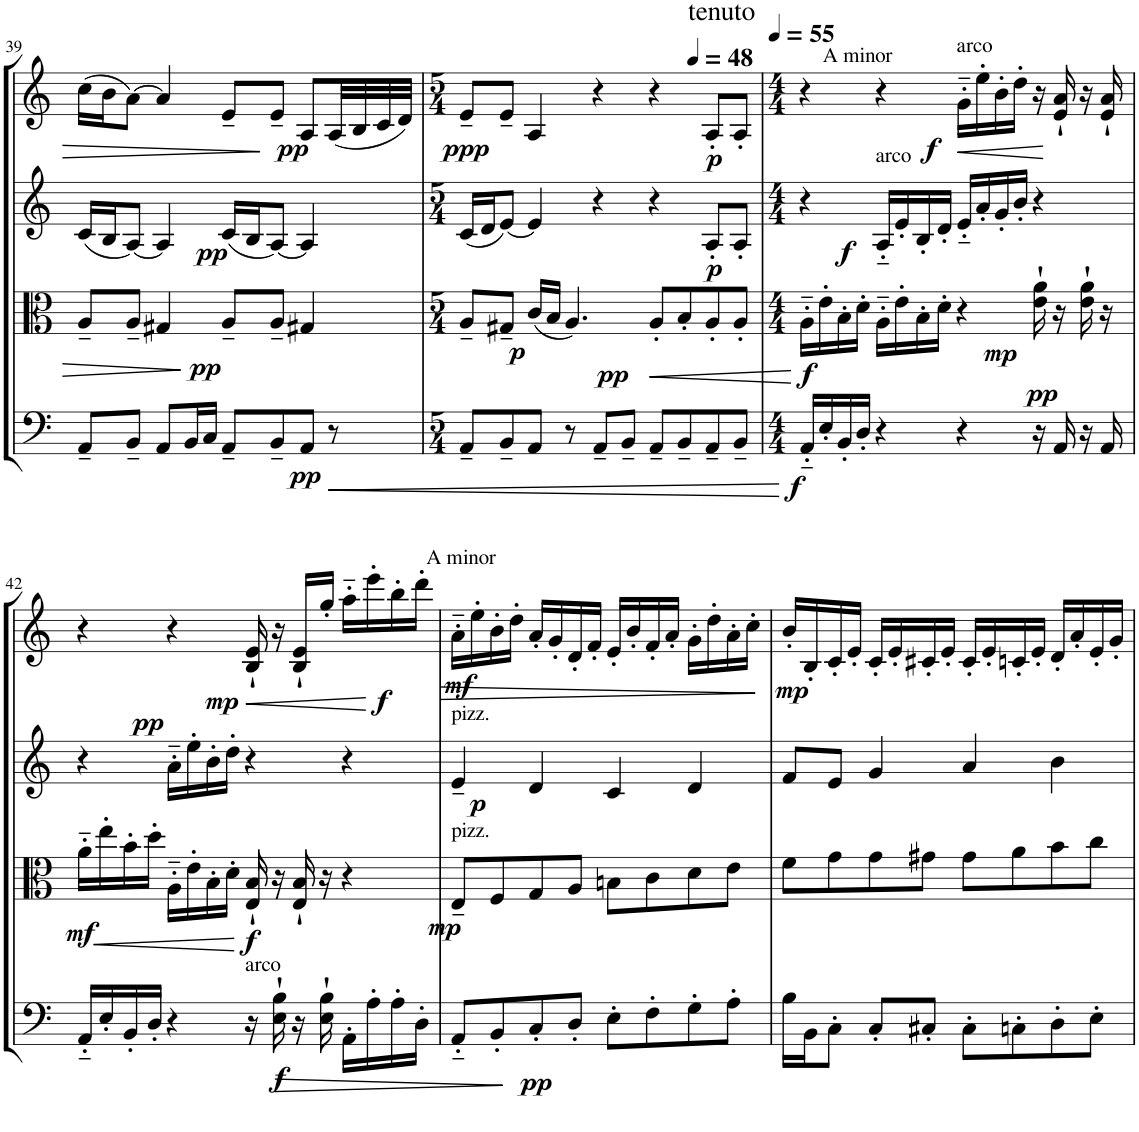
**kern	**dynam	**kern	**dynam	**kern	**dynam	**kern	**dynam
*part4	*part4	*part3	*part3	*part2	*part2	*part1	*part1
*staff4	*staff4	*staff3	*staff3	*staff2	*staff2	*staff1	*staff1
*I"Violoncello	*	*I"Viola	*	*I"Violin II	*	*I"Violin I	*
*I'Vc	*	*I'Vla	*	*I'Vln	*	*I'Vln	*
!!LO:PB:g=z
*clefF4	*	*clefC3	*	*clefG2	*	*clefG2	*
*k[]	*	*k[]	*	*k[]	*	*k[]	*
*M4/4	*	*M4/4	*	*M4/4	*	*M4/4	*
=39	=39	=39	=39	=39	=39	=39	=39
8AA~/L	.	8A~/L	.	(16c/LL	.	(16cc\LL	.
.	.	.	.	16B/J	.	16b\J	.
8BB~/J	.	8A~/J	.	[8A/J)	.	[8a\J)	.
8AA/L	.	4G#X/	.	4A/]	.	4a/]	.
16BB/L	.	.	.	.	.	.	.
16C/JJ	.	.	.	.	.	.	.
!	!	!	!	!	!LO:DY:b	!	!
8AA~/L	.	8A~/L	.	(16c/LL	pp	8e~/L	.
.	.	.	.	16B/J	.	.	.
!	!	!	!LO:DY:b	!	!	!	!LO:DY:b
8BB~/	.	8A~/J	pp	[8A/J)	.	8e~/J	pp
!	!LO:DY:b	!	!	!	!	!	!
8AA/J	pp	4G#X/	.	4A/]	.	8A/L	.
!	!LO:HP:b	!	!	!	!	!	!
8r	<	.	.	.	.	(32A/LL	.
.	.	.	.	.	.	32B/	.
.	.	.	.	.	.	32c/	.
.	.	.	.	.	.	32d/JJJ)	.
=40	=40	=40	=40	=40	=40	=40	=40
*M5/4	*	*M5/4	*	*M5/4	*	*M5/4	*
!	!	!	!	!	!	!	!LO:DY:b
8AA~/L	.	8A~/L	.	(16c/LL	.	8e~/L	ppp
.	.	.	.	16d/J	.	.	.
8BB~/	.	8G#X~/J	.	[8e/J)	.	8e~/J	.
!	!	!	!LO:DY:b	!	!	!	!
8AA/J	.	(16c/LL	p	4e/]	.	4A/	.
.	.	16B/JJ	.	.	.	.	.
8r	.	4.A/)	.	.	.	.	.
8AA~/L	.	.	.	4r	.	4r	.
8BB~/J	.	.	.	.	.	.	.
!	!	!	!LO:HP:b	!	!	!	!
!	!	!	!LO:DY:n=1:b	!	!	!	!
8AA~/L	.	8A'/L	< pp	4r	.	4r	.
8BB~/	.	8B'/	.	.	.	.	.
*	*	*	*	*	*	*MM48	*
!	!	!	!	!	!	!LO:TX:a:t=tenuto	!
!	!	!	!	!	!LO:DY:b	!	!LO:DY:b
8AA~/	.	8A'/	.	8A'/L	p	8A'/L	p
8BB~/J	.	8A'/J	.	8A'/J	.	8A'/J	.
.	[	.	[	.	.	.	.
=41	=41	=41	=41	=41	=41	=41	=41
*M4/4	*	*M4/4	*	*M4/4	*	*M4/4	*
*	*	*	*	*	*	*MM55	*
!	!	!	!	!	!	!LO:TX:a:t=A minor	!
!	!LO:DY:b	!	!LO:DY:b	!	!	!	!
16AA'~/LL	f	16A'~\LL	f	4r	.	4r	.
16E'/	.	16e'\	.	.	.	.	.
16BB'/	.	16B'\	.	.	.	.	.
16D'/JJ	.	16d'\JJ	.	.	.	.	.
!	!	!	!	!LO:TX:a:t=arco	!	!	!
!	!	!	!	!	!LO:DY:b	!	!
4r	.	16A'~\LL	.	16A'~/LL	f	4r	.
.	.	16e'\	.	16e'/	.	.	.
.	.	16B'\	.	16B'/	.	.	.
.	.	16d'\JJ	.	16d'/JJ	.	.	.
!	!	!	!	!	!	!LO:TX:a:t=arco	!
!	!	!	!	!	!	!	!LO:HP:b
!	!	!	!	!	!	!	!LO:DY:n=1:b
4r	.	4r	.	16e'~/LL	.	16g'~\LL	< f
.	.	.	.	16a'/	.	16ee'\	.
.	.	.	.	16g'/	.	16b'\	.
.	.	.	.	16b'/JJ	.	16dd'\JJ	.
!	!	!	!LO:DY:b	!	!	!	!
16r	.	16e\` 16a\`	mp	4r	.	16r	.
!	!LO:DY:a	!	!	!	!	!	!
16AA/	pp	16r	.	.	.	16e/` 16a/`	[
16r	.	16e\` 16a\`	.	.	.	16r	.
16AA/	.	16r	.	.	.	16e/` 16a/`	.
!!LO:LB:g=z
=42	=42	=42	=42	=42	=42	=42	=42
!	!	!	!LO:DY:b	!	!	!	!
16AA'~/LL	.	16a'~\LL	mf	4r	.	4r	.
!	!	!	!LO:HP:b	!	!	!	!
16E'/	.	16ee'\	<	.	.	.	.
16BB'/	.	16b'\	.	.	.	.	.
16D'/JJ	.	16dd'\JJ	.	.	.	.	.
!	!	!	!	!	!LO:DY:a	!	!
4r	.	16A'~\LL	.	16a'~\LL	pp	4r	.
.	.	16e'\	.	16ee'\	.	.	.
.	.	16B'\	.	16b'\	.	.	.
.	.	16d'\JJ	.	16dd'\JJ	.	.	.
!LO:TX:a:t=arco	!	!	!	!	!	!	!
!	!	!	!	!	!	!	!LO:HP:b
!	!	!	!	!	!	!	!LO:DY:n=1:b
16r	.	16E/` 16B/`	.	4r	.	16B/` 16e/`	< mp
!	!LO:DY:b	!	!LO:DY:n=1:b	!	!	!	!
16E\` 16B\`	f	16r	[ f	.	.	16r	.
!	!LO:HP:b	!	!	!	!	!	!
16r	>	16E/` 16B/`	.	.	.	16B/` 16e/`LL	.
16E\` 16B\`	.	16r	.	.	.	16gg'/JJ	.
16AA'\LL	.	4r	.	4r	.	16aa'~\LL	.
16A'\	.	.	.	.	.	16eee'\	.
!	!	!	!	!	!	!	!LO:DY:n=2:b
16A'\	.	.	.	.	.	16bb'\	[ f
16D'\JJ	.	.	.	.	.	16ddd'\JJ	.
=43	=43	=43	=43	=43	=43	=43	=43
!	!	!	!	!	!	!LO:TX:a:t=A minor	!
!	!	!	!	!LO:TX:a:t=pizz.	!	!	!
!	!	!LO:TX:a:t=pizz.	!	!	!	!	!
!	!	!	!LO:DY:b	!	!LO:DY:b	!	!LO:DY:b
8AA'~/L	.	8E~/L	mp	4e~/	p	16a'~\LL	mf
!	!	!	!	!	!	!	!LO:HP:b
.	.	.	.	.	.	16ee'\	>
8BB'/	.	8F/	.	.	.	16b'\	.
.	.	.	.	.	.	16dd'\JJ	.
!	!LO:DY:n=1:b	!	!	!	!	!	!
8C'/	] pp	8G/	.	4d/	.	16a'/LL	.
.	.	.	.	.	.	16g'/	.
8D'/J	.	8A/J	.	.	.	16d'/	.
.	.	.	.	.	.	16f'/JJ	.
8E'\L	.	8Bn\L	.	4c/	.	16e'/LL	.
.	.	.	.	.	.	16b'/	.
8F'\	.	8c\	.	.	.	16f'/	.
.	.	.	.	.	.	16a'/JJ	.
8G'\	.	8d\	.	4d/	.	16g'\LL	.
.	.	.	.	.	.	16dd'\	.
8A'\J	.	8e\J	.	.	.	16a'\	.
.	.	.	.	.	.	16cc'\JJ	.
.	.	.	.	.	.	.	]
=44	=44	=44	=44	=44	=44	=44	=44
!	!	!	!	!	!	!	!LO:DY:b
16B\LL	.	8f\L	.	8f/L	.	16b'/LL	mp
16BB\J	.	.	.	.	.	16B'/	.
8C'\J	.	8g\	.	8e/J	.	16c'/	.
.	.	.	.	.	.	16e'/JJ	.
8C'/L	.	8g\	.	4g/	.	16c'/LL	.
.	.	.	.	.	.	16e'/	.
8C#X'/J	.	8g#X\J	.	.	.	16c#X'/	.
.	.	.	.	.	.	16e'/JJ	.
8C#'\L	.	8g#\L	.	4a/	.	16c#'/LL	.
.	.	.	.	.	.	16e'/	.
8Cn'\	.	8a\	.	.	.	16cn'/	.
.	.	.	.	.	.	16e'/JJ	.
8D'\	.	8b\	.	4b\	.	16d'/LL	.
.	.	.	.	.	.	16a'/	.
8E'\J	.	8cc\J	.	.	.	16e'/	.
.	.	.	.	.	.	16g'/JJ	.
=	=	=	=	=	=	=	=
*-	*-	*-	*-	*-	*-	*-	*-
